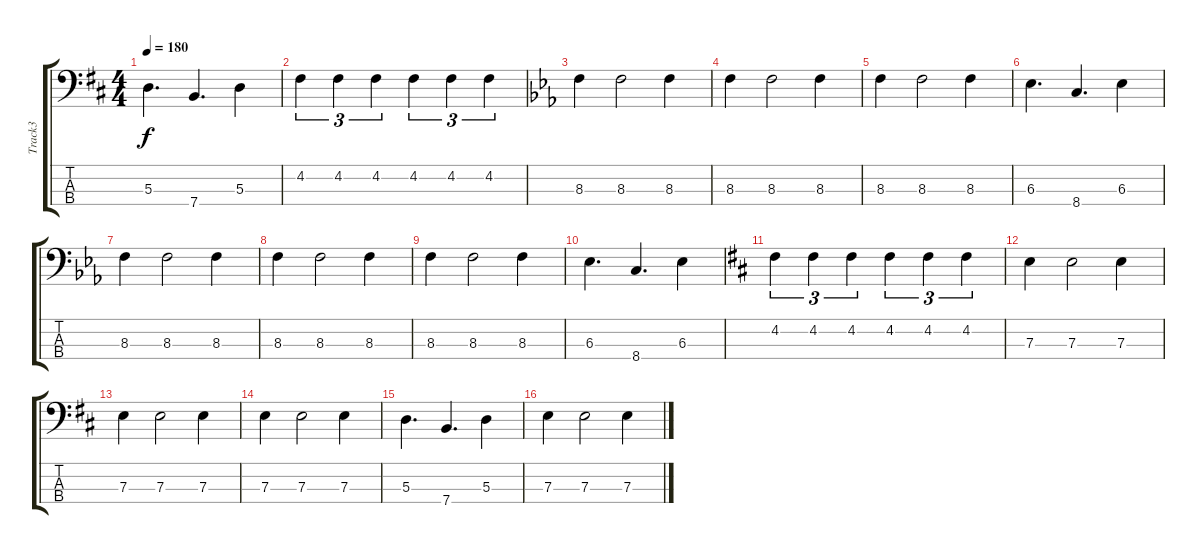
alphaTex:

\track ("Track3" "Track3") {instrument electricbassfinger}
\staff {score tabs}
\tuning (G2 D2 A1 E1) {hide}
\ts (4 4)
\tempo 180
\clef f4
\ks d
5.3.4{d dy f} 7.4.4{d} 5.3.4 |
4.2.4{tu (3 2)} 4.2.4{tu (3 2)} 4.2.4{tu (3 2)} 4.2.4{tu (3 2)} 4.2.4{tu (3 2)} 4.2.4{tu (3 2)} |
\ks eb
8.3.4 8.3.2 8.3.4 |
8.3.4 8.3.2 8.3.4 |
8.3.4 8.3.2 8.3.4 |
6.3.4{d} 8.4.4{d} 6.3.4 |
8.3.4 8.3.2 8.3.4 |
8.3.4 8.3.2 8.3.4 |
8.3.4 8.3.2 8.3.4 |
6.3.4{d} 8.4.4{d} 6.3.4 |
\ks d
4.2.4{tu (3 2)} 4.2.4{tu (3 2)} 4.2.4{tu (3 2)} 4.2.4{tu (3 2)} 4.2.4{tu (3 2)} 4.2.4{tu (3 2)} |
7.3.4 7.3.2 7.3.4 |
7.3.4 7.3.2 7.3.4 |
7.3.4 7.3.2 7.3.4 |
5.3.4{d} 7.4.4{d} 5.3.4 |
7.3.4 7.3.2 7.3.4
